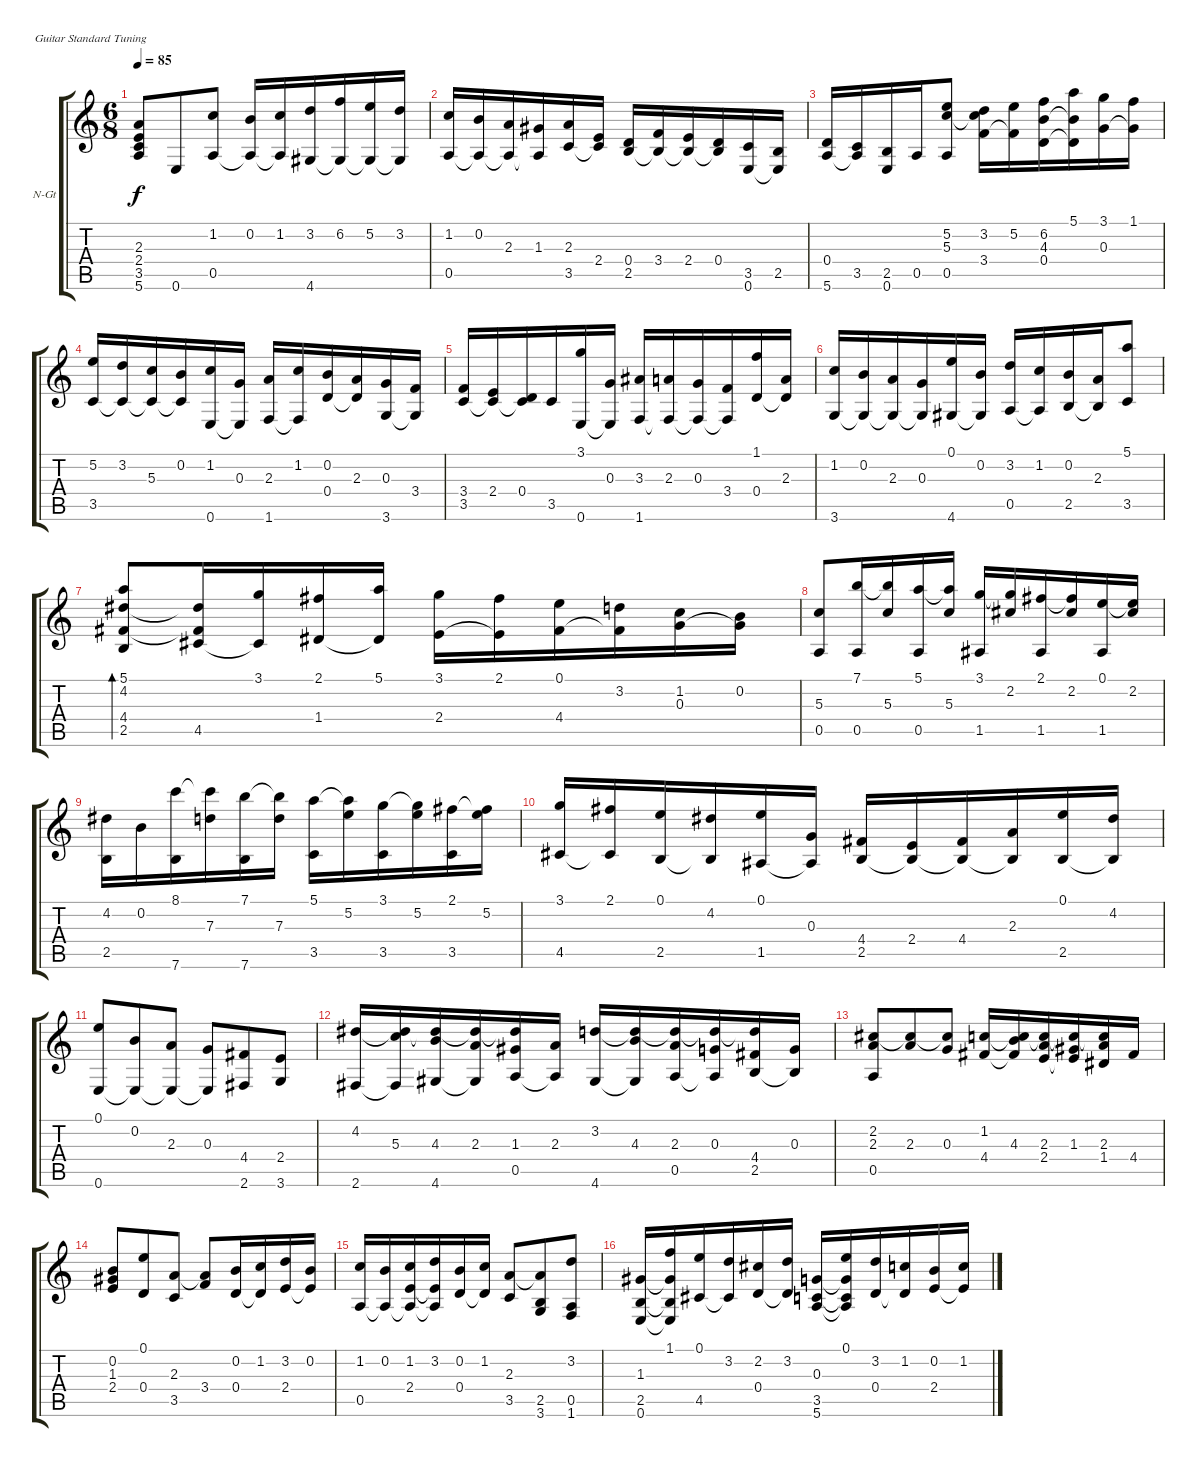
\bracketExtendMode groupsimilarinstruments
\firstSystemTrackNameOrientation horizontal
\otherSystemsTrackNameOrientation horizontal
\track ("Track 1" "N-Gt") {instrument acousticguitarnylon}
\staff {score tabs}
\tuning (E4 B3 G3 D3 A2 E2)
\ts (6 8)
\tempo 85
\clef g2
\ks c
(2.3 2.4 3.5 5.6).8{dy f} 0.6.8 (1.2 0.5).8 (0.2 0.5{t}).16 (1.2 0.5{t}).16 (3.2 4.6).16 (6.2 4.6{t}).16 (5.2 4.6{t}).16 (3.2 4.6{t}).16 |
(1.2 0.5).16 (0.2 0.5{t}).16 (2.3 0.5{t}).16 (1.3 0.5{t}).16 (2.3 3.5).16 (2.4 3.5{t}).16 (0.4 2.5).16 (3.4 2.5{t}).16 (2.4 2.5{t}).16 (0.4 2.5{t}).16 (3.5 0.6).16 (2.5 0.6{t}).16 |
(0.4 5.6).16 (3.5 5.6{t}).16 (2.5 0.6).16 0.5.16 (5.2 5.3 0.5).8 (3.2 5.3{t} 3.4).16 (5.2 3.4{t}).16 (6.2 4.3 0.4).16 (5.1 4.3{t} 0.4{t}).16 (3.1 0.3).16 (1.1 0.3{t}).16 |
(5.2 3.5).16 (3.2 3.5{t}).16 (5.3 3.5{t}).16 (0.2 3.5{t}).16 (1.2 0.6).16 (0.3 0.6{t}).16 (2.3 1.6).16 (1.2 1.6{t}).16 (0.2 0.4).16 (2.3 0.4{t}).16 (0.3 3.6).16 (3.4 3.6{t}).16 |
(3.4 3.5).16 (2.4 3.5{t}).16 (0.4 3.5{t}).16 3.5.16 (3.1 0.6).16 (0.3 0.6{t}).16 (3.3 1.6).16 (2.3 1.6{t}).16 (0.3 1.6{t}).16 (3.4 1.6{t}).16 (1.1 0.4).16 (2.3 0.4{t}).16 |
(1.2 3.6).16 (0.2 3.6{t}).16 (2.3 3.6{t}).16 (0.3 3.6{t}).16 (0.1 4.6).16 (0.2 4.6{t}).16 (3.2 0.5).16 (1.2 0.5{t}).16 (0.2 2.5).16 (2.3 2.5{t}).16 (5.1 3.5).8 |
(5.1 4.2 4.4 2.5).8{bd 120} (4.2{t} 4.4{t} 4.5).16 (3.1 4.5{t}).16 (2.1 1.4).16 (5.1 1.4{t}).16 (3.1 2.4).16 (2.1 2.4{t}).16 (0.1 4.4).16 (3.2 4.4{t}).16 (1.2 0.3).16 (0.2 0.3{t}).16 |
(5.3 0.5).8 (7.1 0.5).16 (7.1{t} 5.3).16 (5.1 0.5).16 (5.1{t} 5.3).16 (3.1 1.5).16 (3.1{t} 2.2).16 (2.1 1.5).16 (2.1{t} 2.2).16 (0.1 1.5).16 (0.1{t} 2.2).16 |
(4.2 2.5).16 0.2.16 (8.1 7.6).16 (8.1{t} 7.3).16 (7.1 7.6).16 (7.1{t} 7.3).16 (5.1 3.5).16 (5.1{t} 5.2).16 (3.1 3.5).16 (3.1{t} 5.2).16 (2.1 3.5).16 (2.1{t} 5.2).16 |
(3.1 4.5).16 (2.1 4.5{t}).16 (0.1 2.5).16 (4.2 2.5{t}).16 (0.1 1.5).16 (0.3 1.5{t}).16 (4.4 2.5).16 (2.4 2.5{t}).16 (4.4 2.5{t}).16 (2.3 2.5{t}).16 (0.1 2.5).16 (4.2 2.5{t}).16 |
(0.1 0.6).8 (0.2 0.6{t}).8 (2.3 0.6{t}).8 (0.3 0.6{t}).8 (4.4 2.6).8 (2.4 3.6).8 |
(4.2 2.6).16 (5.3 2.6{t} 4.2{t}).16 (4.3 4.6 4.2{t}).16 (2.3 4.6{t} 4.2{t}).16 (4.2{t} 1.3 0.5).16 (2.3 0.5{t}).16 (3.2 4.6).16 (4.3 4.6{t} 3.2{t}).16 (2.3 0.5 3.2{t}).16 (0.3 0.5{t} 3.2{t}).16 (3.2{t} 4.4 2.5).16 (0.3 2.5{t}).16 |
(2.2 2.3 0.5).8 (2.3 2.2{t}).8 (2.2{t} 0.3).8 (1.2 4.4).16 (4.3 4.4{t} 1.2{t}).16 (2.3 2.4 1.2{t}).16 (1.3 2.4{t} 1.2{t}).16 (1.2{t} 2.3 1.4).16 4.4.16 |
(0.2 1.3 2.4).8 (0.1 0.4).8 (2.3 3.5).8 (2.3{t} 3.4).8 (0.2 0.4).16 (1.2 0.4{t}).16 (3.2 2.4).16 (0.2 2.4{t}).16 |
(1.2 0.5).16 (0.2 0.5{t}).16 (1.2 2.4 0.5{t}).16 (3.2 2.4{t} 0.5{t}).16 (0.2 0.4).16 (1.2 0.4{t}).16 (2.3 3.5).8 (2.3{t} 2.5 3.6).8 (3.2 0.5 1.6).8 |
(1.3 2.5 0.6).16 (1.1 1.3{t} 2.5{t} 0.6{t}).16 (0.1 4.5).16 (3.2 4.5{t}).16 (2.2 0.4).16 (3.2 0.4{t}).16 (0.3 3.5 5.6).16 (0.1 0.3{t} 3.5{t} 5.6{t}).16 (3.2 0.4).16 (1.2 0.4{t}).16 (0.2 2.4).16 (1.2 2.4{t}).16
